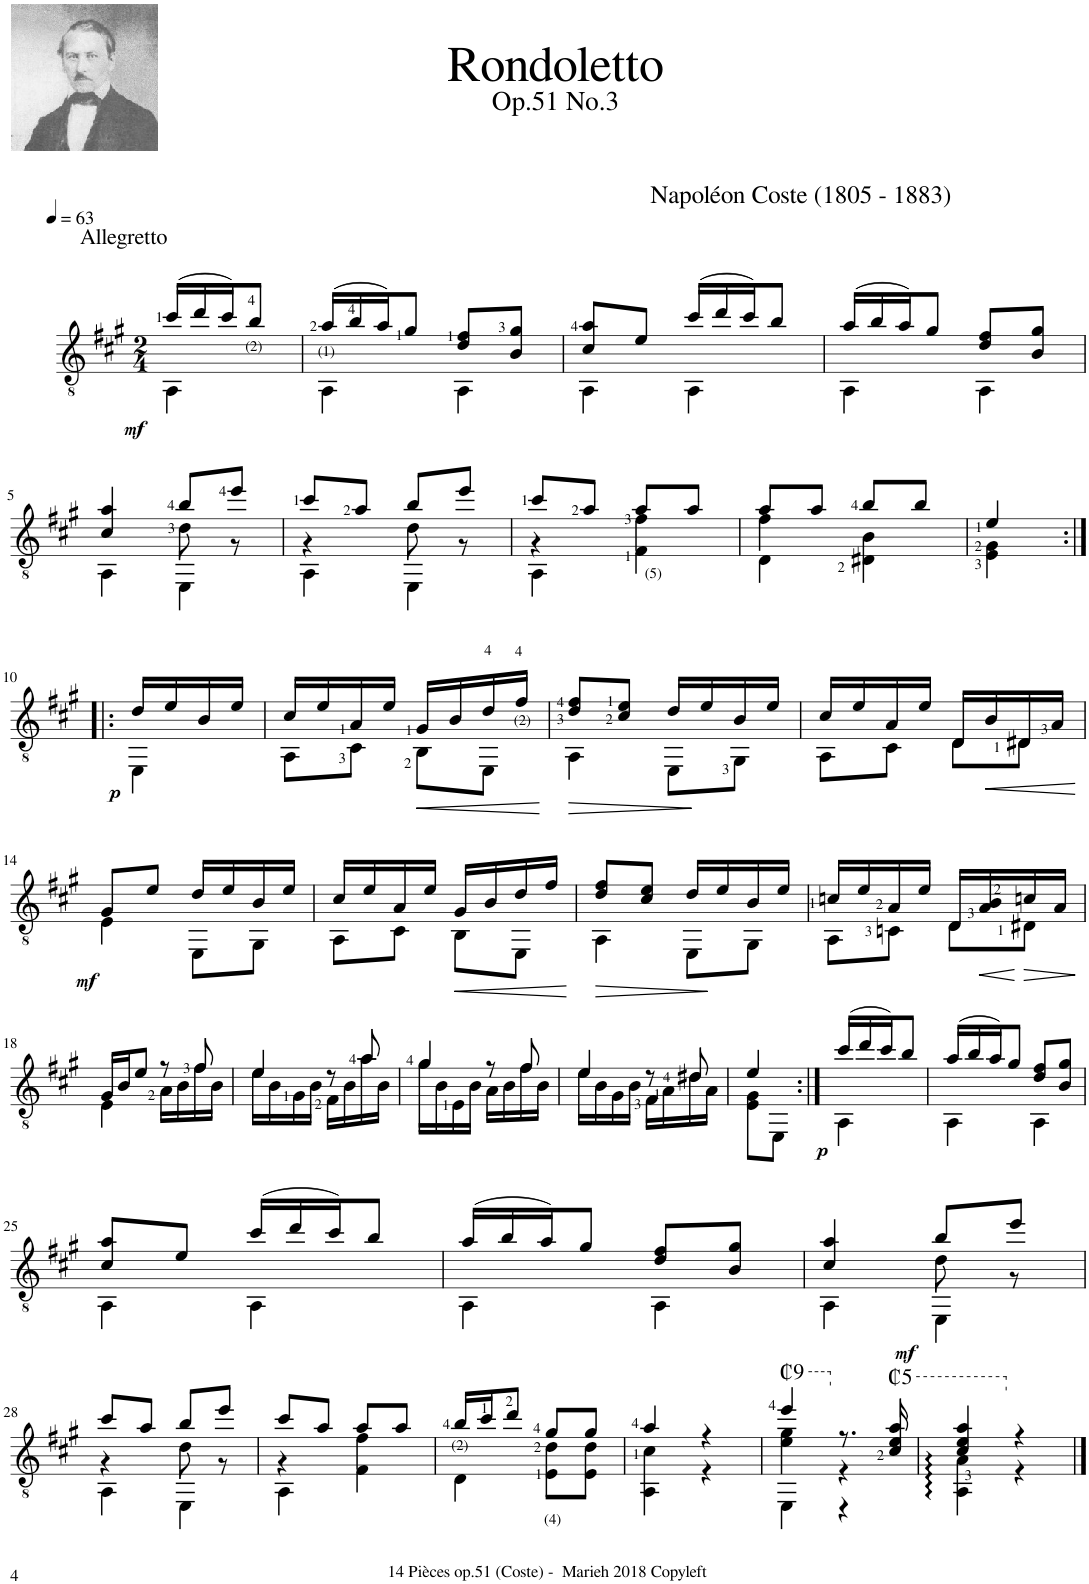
**kern	**dynam
*part1	*part1
*staff1	*staff1
*I"Guitare classique	*
!!LO:PB:g=z
*clefGv2	*
*k[f#c#g#]	*
*M2/4	*
*Xbrackettup	*
*MM63	*
=1	=1
*^	*
!LO:TX:a:t=Allegretto	!	!
(24cc#/LL	4AA\	.
24dd/	.	.
24cc#/J)	.	.
8b/J	.	.
=2	=2	=2
(24a/LL	4AA\	.
24b/	.	.
24a/J)	.	.
8g#/J	.	.
8d/ 8f#/L	4AA\	.
8B/ 8g#/J	.	.
=3	=3	=3
8c#/ 8a/L	4AA\	.
8e/J	.	.
(24cc#/LL	4AA\	.
24dd/	.	.
24cc#/J)	.	.
8b/J	.	.
=4	=4	=4
(24a/LL	4AA\	.
24b/	.	.
24a/J)	.	.
8g#/J	.	.
8d/ 8f#/L	4AA\	.
8B/ 8g#/J	.	.
!!LO:LB:g=z	!!
=5	=5	=5
*	*^	*
4c#/ 4a/	4ryy	4AA\	.
8b/L	8d\	4EE\	.
8ee/J	8r	.	.
=6	=6	=6	=6
8cc#/L	4r	4AA\	.
8a/J	.	.	.
8b/L	8d\	4EE\	.
8ee/J	8r	.	.
=7	=7	=7	=7
8cc#/L	4r	4AA\	.
8a/J	.	.	.
8a/L	4f#\	4F#\	.
8a/J	.	.	.
=8	=8	=8	=8
8a/L	4f#\	4D\	.
8a/J	.	.	.
8b/L	4B\	4D#X\	.
8b/J	.	.	.
*	*v	*v	*
=9	=9	=9
4e/	4E\ 4G#\	.
!!LO:LB:g=z	!!
=10:|!|:	=10:|!|:	=10:|!|:
16d/LL	4EE\	.
16e/	.	.
16B/	.	.
16e/JJ	.	.
=11	=11	=11
16c#/LL	8AA\L	.
16e/	.	.
16A/	8C#\J	.
16e/JJ	.	.
!	!	!LO:HP:b
16G#/LL	8BB\L	<
16B/	.	.
16d/	8EE\J	.
16f#/JJ	.	.
*v	*v	*
.	[
=12	=12
!	!LO:HP:b
*^	*
8d/ 8f#/L	4AA\	>
8c#/ 8e/J	.	.
16d/LL	8EE\L	.
16e/	.	]
16B/	8GG#\J	.
16e/JJ	.	.
=13	=13	=13
16c#/LL	8AA\L	.
16e/	.	.
16A/	8C#\J	.
16e/JJ	.	.
16D/LL	8D\L	.
!	!	!LO:HP:b
16B/	.	<
16D#X/	8D#\J	.
16A/JJ	.	.
*v	*v	*
.	[
!!LO:LB:g=z
=14	=14
*^	*
8G#/L	4E\	.
8e/J	.	.
16d/LL	8EE\L	.
16e/	.	.
16B/	8GG#\J	.
16e/JJ	.	.
=15	=15	=15
16c#/LL	8AA\L	.
16e/	.	.
16A/	8C#\J	.
16e/JJ	.	.
!	!	!LO:HP:b
16G#/LL	8BB\L	<
16B/	.	.
16d/	8EE\J	.
16f#/JJ	.	.
*v	*v	*
.	[
=16	=16
!	!LO:HP:b
*^	*
8d/ 8f#/L	4AA\	>
8c#/ 8e/J	.	.
16d/LL	8EE\L	.
16e/	.	]
16B/	8GG#\J	.
16e/JJ	.	.
=17	=17	=17
16cn/LL	8AA\L	.
16e/	.	.
16A/	8Cn\J	.
16e/JJ	.	.
16D/LL	8D\L	.
!	!	!LO:HP:b
16A/ 16B/	.	<
!	!	!LO:HP:n=1:b
16cn/	8D#X\J	[ >
16A/JJ	.	.
*v	*v	*
.	]
!!LO:LB:g=z
=18	=18
*^	*
16G#/LL	4E\	.
16B/J	.	.
8e/J	.	.
8r	16A\LL	.
.	16B\	.
8f#/	16f#\	.
.	16B\JJ	.
=19	=19	=19
4e/	16e\LL	.
.	16B\	.
.	16G#\	.
.	16B\JJ	.
8r	16F#\LL	.
.	16B\	.
8a/	16a\	.
.	16B\JJ	.
=20	=20	=20
4g#/	16g#\LL	.
.	16B\	.
.	16E\	.
.	16B\JJ	.
8r	16A\LL	.
.	16B\	.
8f#/	16f#\	.
.	16B\JJ	.
=21	=21	=21
4e/	16e\LL	.
.	16B\	.
.	16G#\	.
.	16B\JJ	.
8r	16F#\LL	.
.	16A\	.
8d#X/	16d#\	.
.	16A\JJ	.
=22	=22	=22
4e/	8E\ 8G#\L	.
.	8EE\J	.
=23:|!	=23:|!	=23:|!
(24cc#/LL	4AA\	.
24dd/	.	.
24cc#/J)	.	.
8b/J	.	.
=24	=24	=24
(24a/LL	4AA\	.
24b/	.	.
24a/J)	.	.
8g#/J	.	.
8d/ 8f#/L	4AA\	.
8B/ 8g#/J	.	.
!!LO:LB:g=z	!!
=25	=25	=25
8c#/ 8a/L	4AA\	.
8e/J	.	.
(24cc#/LL	4AA\	.
24dd/	.	.
24cc#/J)	.	.
8b/J	.	.
=26	=26	=26
(24a/LL	4AA\	.
24b/	.	.
24a/J)	.	.
8g#/J	.	.
8d/ 8f#/L	4AA\	.
8B/ 8g#/J	.	.
=27	=27	=27
*	*^	*
4c#/ 4a/	4ryy	4AA\	.
8b/L	8d\	4EE\	.
8ee/J	8r	.	.
!!LO:LB:g=z	!!	!!
=28	=28	=28	=28
8cc#/L	4r	4AA\	.
8a/J	.	.	.
8b/L	8d\	4EE\	.
8ee/J	8r	.	.
=29	=29	=29	=29
8cc#/L	4r	4AA\	.
8a/J	.	.	.
8a/L	4f#\	4F#\	.
8a/J	.	.	.
*	*v	*v	*
=30	=30	=30
16b/LL	4D\	.
16cc#/J	.	.
8dd/J	.	.
8g#/L	8E\ 8d\L	.
8g#/J	8E\ 8d\J	.
=31	=31	=31
4a/	4AA\ 4c#\	.
4r	4r	.
=32	=32	=32
*	*^	*
!LO:TX:a:t=₵9	!	!	!
4ee/	4e\ 4g#\	4EE\	.
8.r	4r	4r	.
!LO:TX:a:t=₵5	!	!	!
16c#/ 16e/ 16a/	.	.	.
*	*v	*v	*
=33	=33	=33
4c#/ 4e/ 4a/	4AA\ 4A\	.
4r	4r	.
*v	*v	*
==	==
*-	*-
